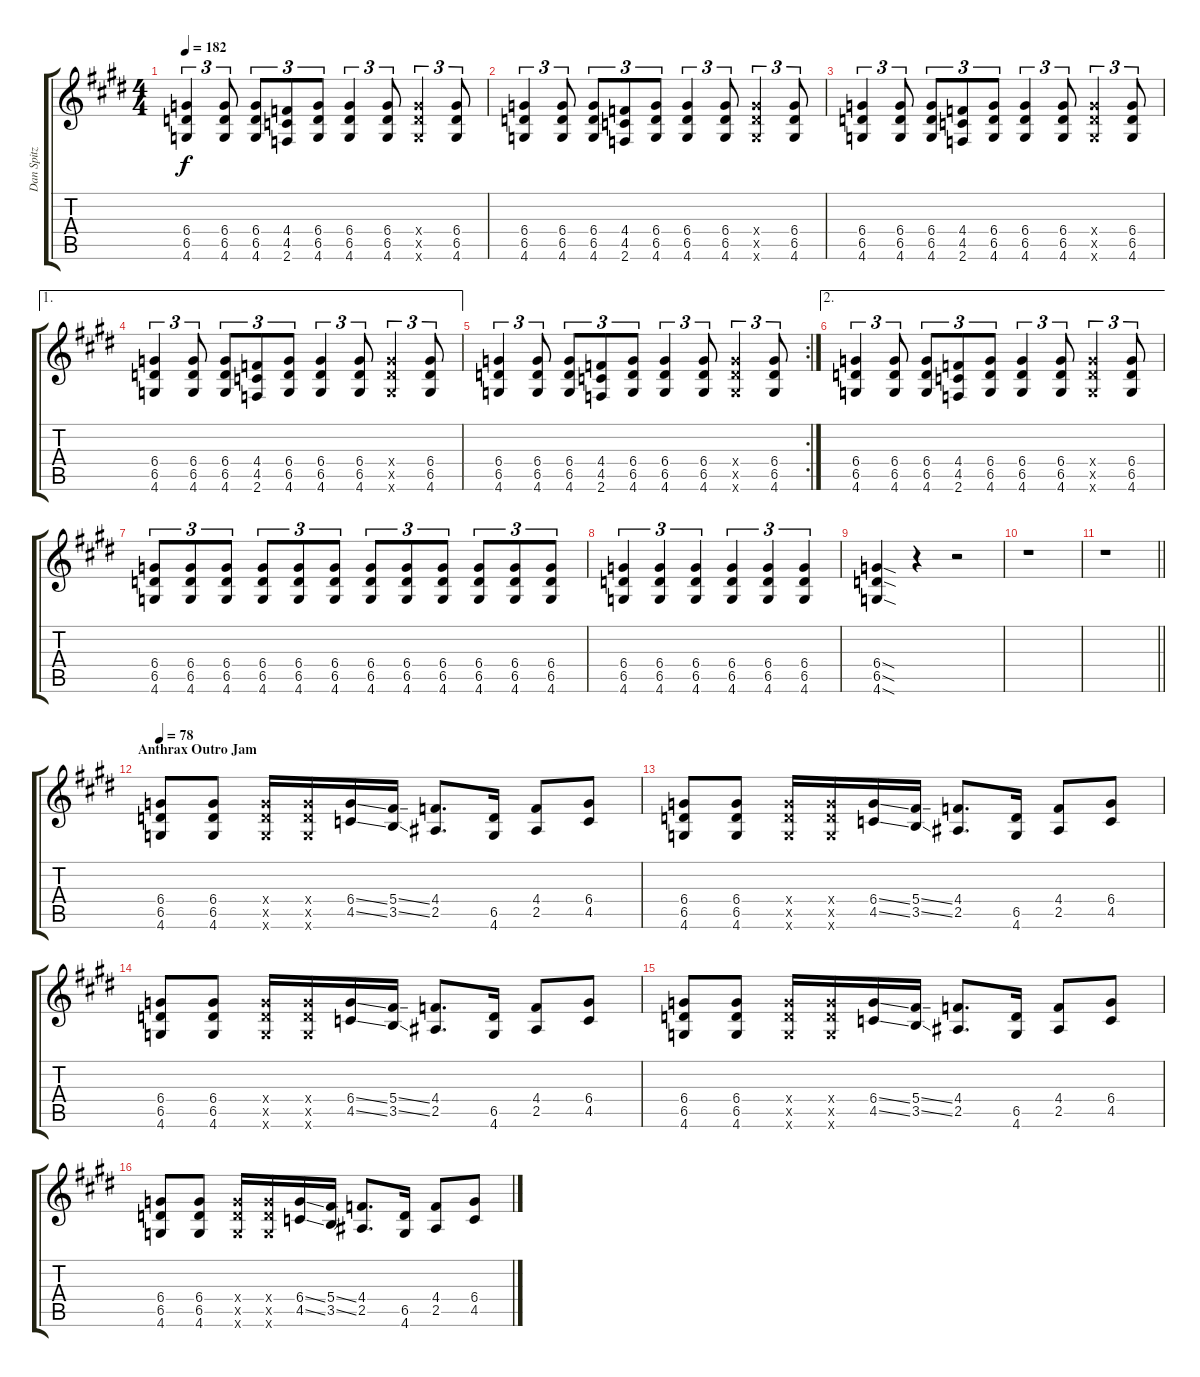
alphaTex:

\track ("Dan Spitz Rhy" "Dan Spitz ") {instrument distortionguitar}
\staff {score tabs}
\tuning (Eb4 Bb3 Gb3 Db3 Ab2 Eb2) {hide}
\ts (4 4)
\tempo 182
\clef g2
\ks e
(6.4 6.5 4.6).4{tu (3 2) dy f} (6.4 6.5 4.6).8{tu (3 2)} (6.4 6.5 4.6).8{tu (3 2)} (4.4 4.5 2.6).8{tu (3 2)} (6.4 6.5 4.6).8{tu (3 2)} (6.4 6.5 4.6).4{tu (3 2)} (6.4 6.5 4.6).8{tu (3 2)} (6.4{x} 6.5{x} 4.6{x}).4{tu (3 2)} (6.4 6.5 4.6).8{tu (3 2)} |
(6.4 6.5 4.6).4{tu (3 2)} (6.4 6.5 4.6).8{tu (3 2)} (6.4 6.5 4.6).8{tu (3 2)} (4.4 4.5 2.6).8{tu (3 2)} (6.4 6.5 4.6).8{tu (3 2)} (6.4 6.5 4.6).4{tu (3 2)} (6.4 6.5 4.6).8{tu (3 2)} (6.4{x} 6.5{x} 4.6{x}).4{tu (3 2)} (6.4 6.5 4.6).8{tu (3 2)} |
(6.4 6.5 4.6).4{tu (3 2)} (6.4 6.5 4.6).8{tu (3 2)} (6.4 6.5 4.6).8{tu (3 2)} (4.4 4.5 2.6).8{tu (3 2)} (6.4 6.5 4.6).8{tu (3 2)} (6.4 6.5 4.6).4{tu (3 2)} (6.4 6.5 4.6).8{tu (3 2)} (6.4{x} 6.5{x} 4.6{x}).4{tu (3 2)} (6.4 6.5 4.6).8{tu (3 2)} |
\ae 1
(6.4 6.5 4.6).4{tu (3 2)} (6.4 6.5 4.6).8{tu (3 2)} (6.4 6.5 4.6).8{tu (3 2)} (4.4 4.5 2.6).8{tu (3 2)} (6.4 6.5 4.6).8{tu (3 2)} (6.4 6.5 4.6).4{tu (3 2)} (6.4 6.5 4.6).8{tu (3 2)} (6.4{x} 6.5{x} 4.6{x}).4{tu (3 2)} (6.4 6.5 4.6).8{tu (3 2)} |
\rc 2
(6.4 6.5 4.6).4{tu (3 2)} (6.4 6.5 4.6).8{tu (3 2)} (6.4 6.5 4.6).8{tu (3 2)} (4.4 4.5 2.6).8{tu (3 2)} (6.4 6.5 4.6).8{tu (3 2)} (6.4 6.5 4.6).4{tu (3 2)} (6.4 6.5 4.6).8{tu (3 2)} (6.4{x} 6.5{x} 4.6{x}).4{tu (3 2)} (6.4 6.5 4.6).8{tu (3 2)} |
\ae 2
(6.4 6.5 4.6).4{tu (3 2)} (6.4 6.5 4.6).8{tu (3 2)} (6.4 6.5 4.6).8{tu (3 2)} (4.4 4.5 2.6).8{tu (3 2)} (6.4 6.5 4.6).8{tu (3 2)} (6.4 6.5 4.6).4{tu (3 2)} (6.4 6.5 4.6).8{tu (3 2)} (6.4{x} 6.5{x} 4.6{x}).4{tu (3 2)} (6.4 6.5 4.6).8{tu (3 2)} |
(6.4 6.5 4.6).8{tu (3 2)} (6.4 6.5 4.6).8{tu (3 2)} (6.4 6.5 4.6).8{tu (3 2)} (6.4 6.5 4.6).8{tu (3 2)} (6.4 6.5 4.6).8{tu (3 2)} (6.4 6.5 4.6).8{tu (3 2)} (6.4 6.5 4.6).8{tu (3 2)} (6.4 6.5 4.6).8{tu (3 2)} (6.4 6.5 4.6).8{tu (3 2)} (6.4 6.5 4.6).8{tu (3 2)} (6.4 6.5 4.6).8{tu (3 2)} (6.4 6.5 4.6).8{tu (3 2)} |
(6.4 6.5 4.6).4{tu (3 2)} (6.4 6.5 4.6).4{tu (3 2)} (6.4 6.5 4.6).4{tu (3 2)} (6.4 6.5 4.6).4{tu (3 2)} (6.4 6.5 4.6).4{tu (3 2)} (6.4 6.5 4.6).4{tu (3 2)} |
(6.4{sod} 6.5{sod} 4.6{sod}).4 r.4 r.2 |
r.1 |
\barLineRight lightlight
r.1 |
\section ("" "Anthrax Outro Jam")
\tempo 78
(6.4 6.5 4.6).8 (6.4 6.5 4.6).8 (6.4{x} 6.5{x} 4.6{x}).16 (6.4{x} 6.5{x} 4.6{x}).16 (6.4{ss} 4.5{ss}).16 (5.4{ss} 3.5{ss}).16 (4.4 2.5).8{d} (6.5 4.6).16 (4.4 2.5).8 (6.4 4.5).8 |
(6.4 6.5 4.6).8 (6.4 6.5 4.6).8 (6.4{x} 6.5{x} 4.6{x}).16 (6.4{x} 6.5{x} 4.6{x}).16 (6.4{ss} 4.5{ss}).16 (5.4{ss} 3.5{ss}).16 (4.4 2.5).8{d} (6.5 4.6).16 (4.4 2.5).8 (6.4 4.5).8 |
(6.4 6.5 4.6).8 (6.4 6.5 4.6).8 (6.4{x} 6.5{x} 4.6{x}).16 (6.4{x} 6.5{x} 4.6{x}).16 (6.4{ss} 4.5{ss}).16 (5.4{ss} 3.5{ss}).16 (4.4 2.5).8{d} (6.5 4.6).16 (4.4 2.5).8 (6.4 4.5).8 |
(6.4 6.5 4.6).8 (6.4 6.5 4.6).8 (6.4{x} 6.5{x} 4.6{x}).16 (6.4{x} 6.5{x} 4.6{x}).16 (6.4{ss} 4.5{ss}).16 (5.4{ss} 3.5{ss}).16 (4.4 2.5).8{d} (6.5 4.6).16 (4.4 2.5).8 (6.4 4.5).8 |
(6.4 6.5 4.6).8 (6.4 6.5 4.6).8 (6.4{x} 6.5{x} 4.6{x}).16 (6.4{x} 6.5{x} 4.6{x}).16 (6.4{ss} 4.5{ss}).16 (5.4{ss} 3.5{ss}).16 (4.4 2.5).8{d} (6.5 4.6).16 (4.4 2.5).8 (6.4 4.5).8
